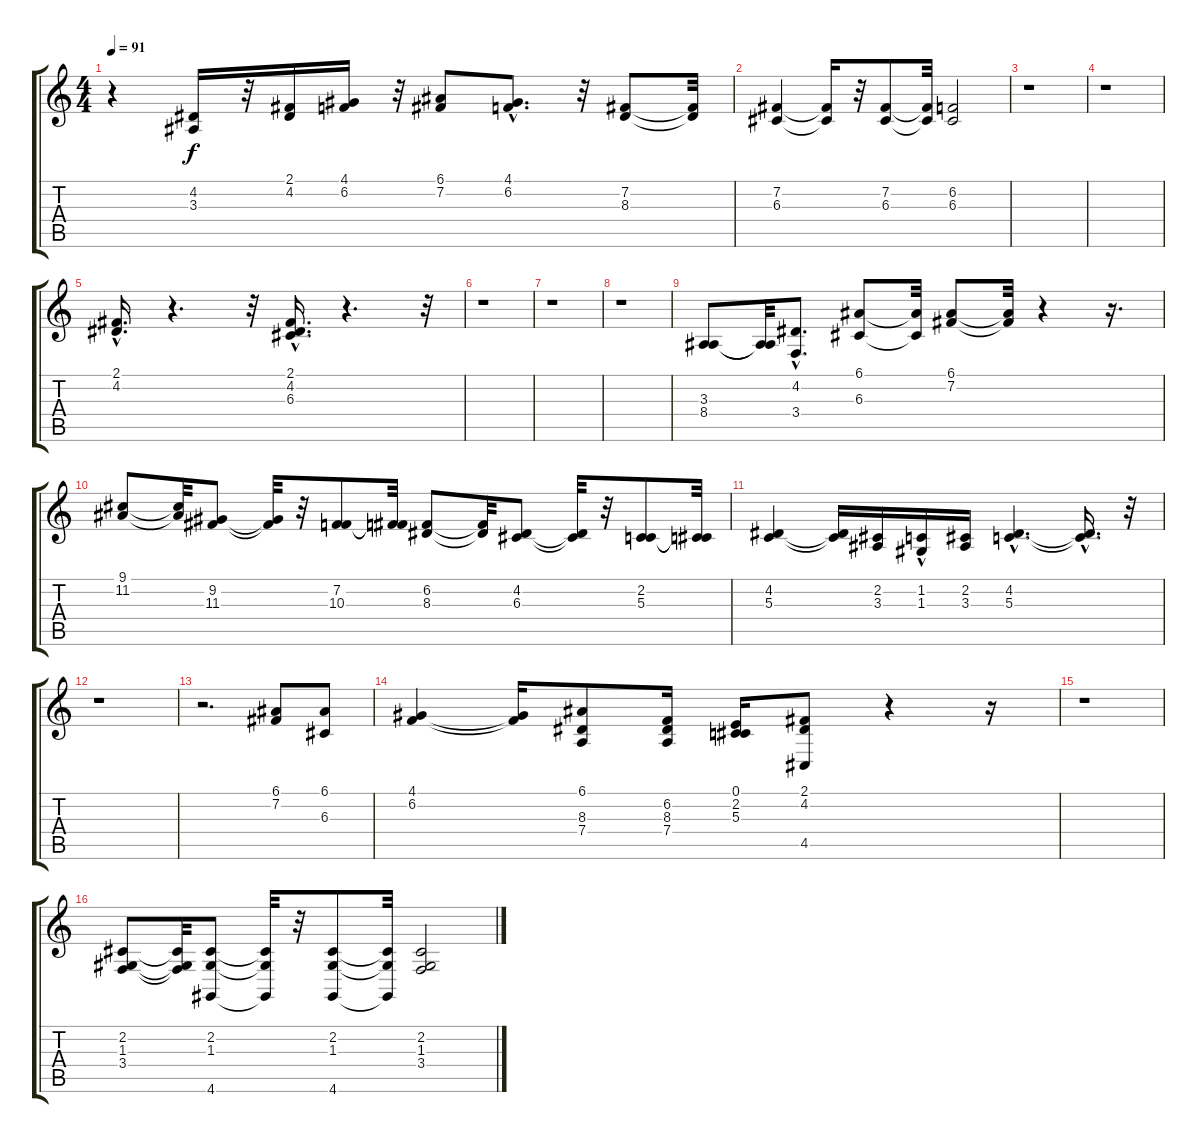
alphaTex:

\track "" {instrument choiraahs}
\staff {score tabs}
\tuning (E4 B3 G3 D3 A2 E2) {hide}
\ts (4 4)
\tempo 91
\clef g2
\ks c
r.4{dy f} (4.2 3.3).16 r.32 (2.1 4.2).16 (4.1 6.2).16 r.32 (6.1 7.2).8 (4.1{hac} 6.2{hac}).8{d} r.32 (7.2 8.3).8 (7.2{t} 8.3{t}).32 |
(7.2 6.3).4 (7.2{t} 6.3{t}).16 r.32 (7.2 6.3).8 (7.2{t} 6.3{t}).32 (6.2 6.3).2 |
r.1 |
r.1 |
(2.1{hac} 4.2{hac}).16{d} r.4{d} r.32 (2.1{hac} 4.2{hac} 6.3{hac}).16{d} r.4{d} r.32 |
r.1 |
r.1 |
r.1 |
(3.3 8.4).8 (3.3{t} 8.4{t}).32 (4.2 3.4{hac}).8{d} (6.1 6.3).8 (6.1{t} 6.3{t}).32 (6.1 7.2).8 (6.1{t} 7.2{t}).32 r.4 r.16{d} |
(9.1 11.2).8 (9.1{t} 11.2{t}).32 (9.2 11.3).8 (9.2{t} 11.3{t}).32 r.32 (7.2 10.3).8 (7.2{t} 10.3{t}).32 (6.2 8.3).8 (6.2{t} 8.3{t}).32 (4.2 6.3).8 (4.2{t} 6.3{t}).32 r.32 (2.2 5.3).8 (2.2{t} 5.3{t}).32 |
(4.2 5.3).4 (4.2{t} 5.3{t}).16 (2.2 3.3).16 (1.2 1.3{hac}).16 (2.2 3.3).16 (4.2{hac} 5.3{hac}).4{d} (4.2{hac t} 5.3{hac t}).16{d} r.32 |
r.1 |
r.2{d} (6.1 7.2).8 (6.1 6.3).8 |
(4.1 6.2).4 (4.1{t} 6.2{t}).16 (6.1 8.3 7.4).8 (6.2 8.3 7.4).16 (0.1 2.2 5.3).16 (2.1 4.2 4.5).8 r.4 r.16 |
r.1 |
(2.2 1.3 3.4).8 (2.2{t} 1.3{t} 3.4{t}).32 (2.2 1.3 4.6).8 (2.2{t} 1.3{t} 4.6{t}).32 r.32 (2.2 1.3 4.6).8 (2.2{t} 1.3{t} 4.6{t}).32 (2.2 1.3 3.4).2
